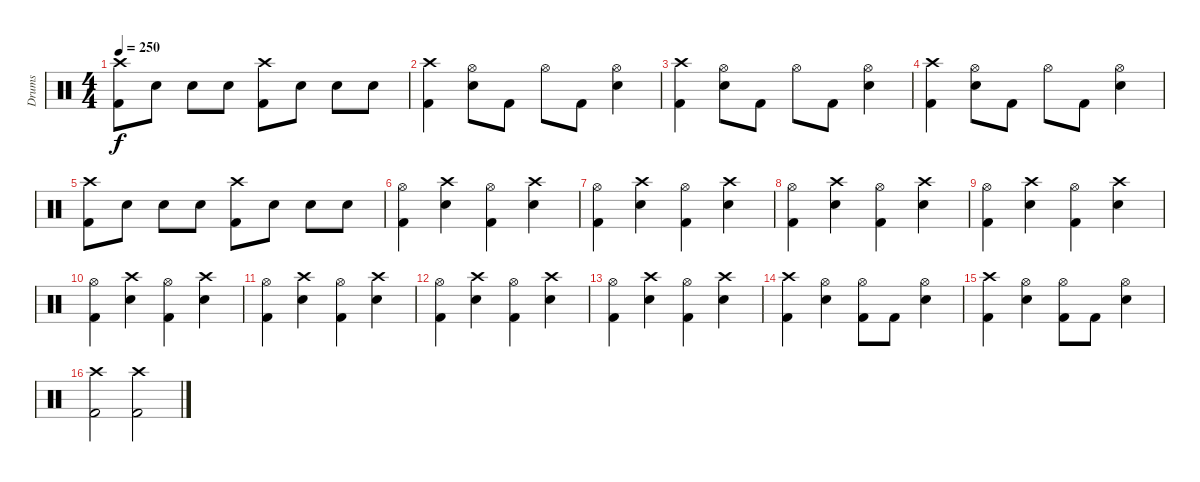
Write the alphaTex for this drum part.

\track ("Drums" "Drums") {instrument percussion}
\staff {score}
\articulation defaults
\ts (4 4)
\tempo 250
\clef neutral
\ks c
("Crash high (hit)" "Kick (hit) 2").8{dy f} "Electric Snare (hit)".8 "Electric Snare (hit)".8 "Electric Snare (hit)".8 ("Crash high (hit)" "Kick (hit) 2").8 "Electric Snare (hit)".8 "Electric Snare (hit)".8 "Electric Snare (hit)".8 |
("Crash high (hit)" "Kick (hit) 2").4 ("Hi-Hat (open)" "Electric Snare (hit)").8 "Kick (hit) 2".8 "Hi-Hat (open)".8 "Kick (hit) 2".8 ("Hi-Hat (open)" "Electric Snare (hit)").4 |
("Crash high (hit)" "Kick (hit) 2").4 ("Hi-Hat (open)" "Electric Snare (hit)").8 "Kick (hit) 2".8 "Hi-Hat (open)".8 "Kick (hit) 2".8 ("Hi-Hat (open)" "Electric Snare (hit)").4 |
("Crash high (hit)" "Kick (hit) 2").4 ("Hi-Hat (open)" "Electric Snare (hit)").8 "Kick (hit) 2".8 "Hi-Hat (open)".8 "Kick (hit) 2".8 ("Hi-Hat (open)" "Electric Snare (hit)").4 |
("Crash high (hit)" "Kick (hit) 2").8 "Electric Snare (hit)".8 "Electric Snare (hit)".8 "Electric Snare (hit)".8 ("Crash high (hit)" "Kick (hit) 2").8 "Electric Snare (hit)".8 "Electric Snare (hit)".8 "Electric Snare (hit)".8 |
("Hi-Hat (open)" "Kick (hit) 2").4 ("Crash high (hit)" "Electric Snare (hit)").4 ("Hi-Hat (open)" "Kick (hit) 2").4 ("Crash high (hit)" "Electric Snare (hit)").4 |
("Hi-Hat (open)" "Kick (hit) 2").4 ("Crash high (hit)" "Electric Snare (hit)").4 ("Hi-Hat (open)" "Kick (hit) 2").4 ("Crash high (hit)" "Electric Snare (hit)").4 |
("Hi-Hat (open)" "Kick (hit) 2").4 ("Crash high (hit)" "Electric Snare (hit)").4 ("Hi-Hat (open)" "Kick (hit) 2").4 ("Crash high (hit)" "Electric Snare (hit)").4 |
("Hi-Hat (open)" "Kick (hit) 2").4 ("Crash high (hit)" "Electric Snare (hit)").4 ("Hi-Hat (open)" "Kick (hit) 2").4 ("Crash high (hit)" "Electric Snare (hit)").4 |
("Hi-Hat (open)" "Kick (hit) 2").4 ("Crash high (hit)" "Electric Snare (hit)").4 ("Hi-Hat (open)" "Kick (hit) 2").4 ("Crash high (hit)" "Electric Snare (hit)").4 |
("Hi-Hat (open)" "Kick (hit) 2").4 ("Crash high (hit)" "Electric Snare (hit)").4 ("Hi-Hat (open)" "Kick (hit) 2").4 ("Crash high (hit)" "Electric Snare (hit)").4 |
("Hi-Hat (open)" "Kick (hit) 2").4 ("Crash high (hit)" "Electric Snare (hit)").4 ("Hi-Hat (open)" "Kick (hit) 2").4 ("Crash high (hit)" "Electric Snare (hit)").4 |
("Hi-Hat (open)" "Kick (hit) 2").4 ("Crash high (hit)" "Electric Snare (hit)").4 ("Hi-Hat (open)" "Kick (hit) 2").4 ("Crash high (hit)" "Electric Snare (hit)").4 |
("Crash high (hit)" "Kick (hit) 2").4 ("Hi-Hat (open)" "Electric Snare (hit)").4 ("Hi-Hat (open)" "Kick (hit) 2").8 "Kick (hit) 2".8 ("Hi-Hat (open)" "Electric Snare (hit)").4 |
("Crash high (hit)" "Kick (hit) 2").4 ("Hi-Hat (open)" "Electric Snare (hit)").4 ("Hi-Hat (open)" "Kick (hit) 2").8 "Kick (hit) 2".8 ("Hi-Hat (open)" "Electric Snare (hit)").4 |
("Crash high (hit)" "Kick (hit) 2").2 ("Crash high (hit)" "Kick (hit) 2").2
